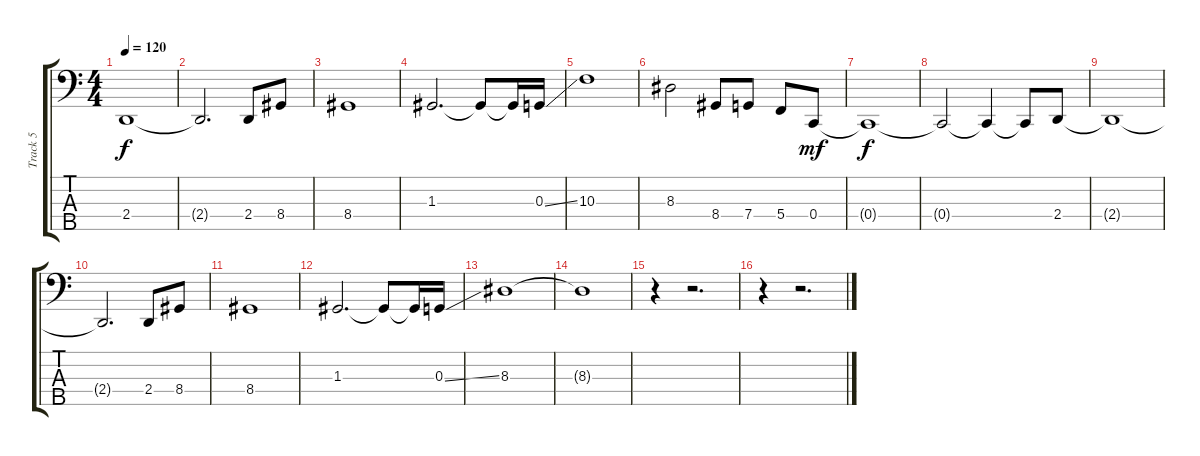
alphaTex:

\track ("Track 5" "Track 5") {instrument electricbasspick}
\staff {score tabs}
\tuning (F2 C2 G1 C1 A0) {hide}
\ts (4 4)
\tempo 120
\clef f4
\ks c
2.4{t}.1{dy f} |
2.4{t}.2{d} 2.4.8 8.4.8 |
8.4.1 |
1.3.2{d} 1.3{t}.8 1.3{t}.16 0.3{ss}.16 |
10.3.1 |
8.3.2 8.4.8 7.4.8 5.4.8 0.4.8{dy mf} |
0.4{t}.1{dy f} |
0.4{t}.2 0.4{t}.4 0.4{t}.8 2.4.8 |
2.4{t}.1 |
2.4{t}.2{d} 2.4.8 8.4.8 |
8.4.1 |
1.3.2{d} 1.3{t}.8 1.3{t}.16 0.3{ss}.16 |
8.3.1 |
8.3{t}.1 |
r.4 r.2{d} |
r.4 r.2{d}
